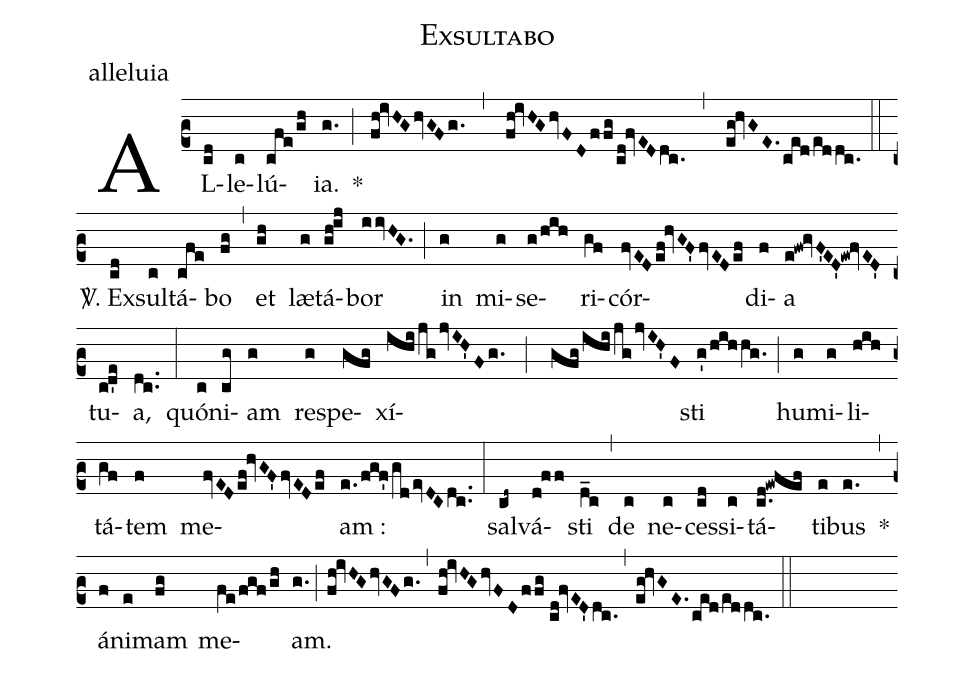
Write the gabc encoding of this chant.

name:Exsultabo;
office-part:alleluia;
%%
(c2) AL(cd)le(c)lú(cfe/gh)ia.(g.) *(;) (fh!ivHGhvGFg.,fh!ivHGhvFDffg/cd!fvEDdc.,eg!hvGE.ced/eddc.) (::)

<sp>V/</sp>. Ex(cd)sul(c)tá(cfe)bo(fg) (,) et(gh) læ(g)tá(gh!ij)bor(iivHG.) (;) in(g) mi(g)se(g/hih)ri(gf)cór(fvEDef!hvGF'fvEDef)di(f)a(e!fw!gvF'ED'!ew!fvED') tu(c!d'e)a,(dc..) (:)
quó(c)ni(cg)am(g) res(g)pe(gfg)xí(ihi/jgjvIH'Fg.;gfg/ihi/jgjvIH'F)sti(g'/hihhg.) (;) hu(g)mi(g)li(hih)tá(gf)tem(f) me(fvEDef!hvGF'fvEDef)am :(e./fgf'/gdevDCdc..) (:)
sal(cd~)vá(d!ff)sti(d_c) (,) de(c) ne(c)ces(cd)si(c)tá(c.d!ewfef)ti(e)bus(e.) *(,) á(f)ni(e)mam(fg) me(fe/fgf/gh)am.(g.;fh!ivHGhvGFg.,fh!ivHGhvFDffg//cd!fvED'dc.,eg!hvGE.ced/eddc.) (::)
